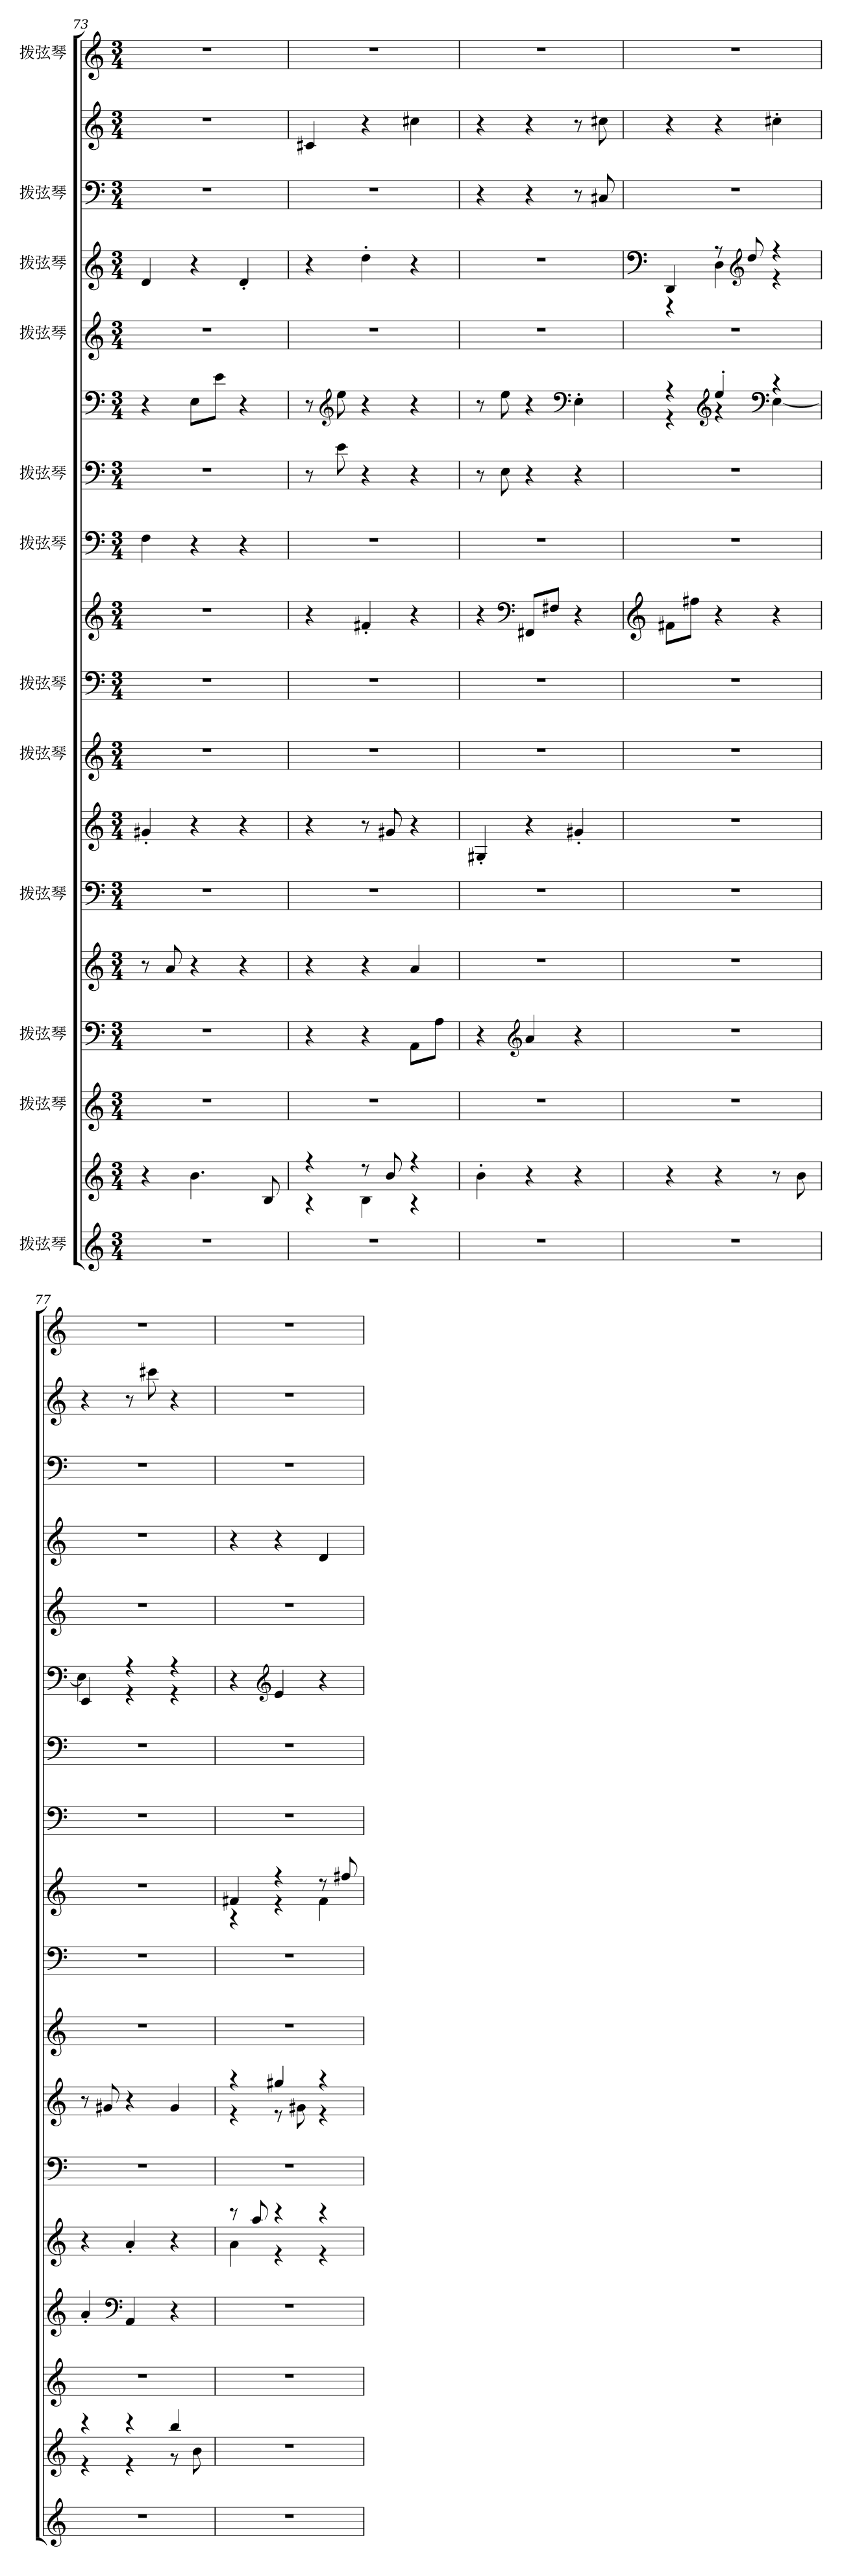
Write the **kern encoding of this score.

**kern	**kern	**kern	**kern	**kern	**kern	**kern	**kern	**kern	**kern	**kern	**kern	**kern	**kern	**kern	**kern	**kern	**kern
*part12	*part12	*part11	*part10	*part10	*part9	*part9	*part8	*part7	*part7	*part6	*part5	*part5	*part4	*part3	*part2	*part2	*part1
*staff18	*staff17	*staff16	*staff15	*staff14	*staff13	*staff12	*staff11	*staff10	*staff9	*staff8	*staff7	*staff6	*staff5	*staff4	*staff3	*staff2	*staff1
*I"拨弦琴	*	*I"拨弦琴	*I"拨弦琴	*	*I"拨弦琴	*	*I"拨弦琴	*I"拨弦琴	*	*I"拨弦琴	*I"拨弦琴	*	*I"拨弦琴	*I"拨弦琴	*I"拨弦琴	*	*I"拨弦琴
*clefG2	*clefG2	*clefG2	*clefF4	*clefG2	*clefF4	*clefG2	*clefG2	*clefF4	*clefG2	*clefF4	*clefF4	*clefF4	*clefG2	*clefG2	*clefF4	*clefG2	*clefG2
*k[]	*k[]	*k[]	*k[]	*k[]	*k[]	*k[]	*k[]	*k[]	*k[]	*k[]	*k[]	*k[]	*k[]	*k[]	*k[]	*k[]	*k[]
*M3/4	*M3/4	*M3/4	*M3/4	*M3/4	*M3/4	*M3/4	*M3/4	*M3/4	*M3/4	*M3/4	*M3/4	*M3/4	*M3/4	*M3/4	*M3/4	*M3/4	*M3/4
=73	=73	=73	=73	=73	=73	=73	=73	=73	=73	=73	=73	=73	=73	=73	=73	=73	=73
2.r	4r	2.r	2.r	8r	2.r	4g#X'/	2.r	2.r	2.r	4F\	2.r	4r	2.r	4d/	2.r	2.r	2.r
.	.	.	.	8a/	.	.	.	.	.	.	.	.	.	.	.	.	.
.	4.b\	.	.	4r	.	4r	.	.	.	4r	.	8E\L	.	4r	.	.	.
.	.	.	.	.	.	.	.	.	.	.	.	8e\J	.	.	.	.	.
.	.	.	.	4r	.	4r	.	.	.	4r	.	4r	.	4d'/	.	.	.
.	8B/	.	.	.	.	.	.	.	.	.	.	.	.	.	.	.	.
=74	=74	=74	=74	=74	=74	=74	=74	=74	=74	=74	=74	=74	=74	=74	=74	=74	=74
*	*^	*	*	*	*	*	*	*	*	*	*	*	*	*	*	*	*
2.r	4r	4r	2.r	4r	4r	2.r	4r	2.r	2.r	4r	2.r	8r	8r	2.r	4r	2.r	4c#X/	2.r
*	*	*	*	*	*	*	*	*	*	*	*	*	*clefG2	*	*	*	*	*
.	.	.	.	.	.	.	.	.	.	.	.	8e\	8ee\	.	.	.	.	.
.	8r	4B\	.	4r	4r	.	8r	.	.	4f#X'/	.	4r	4r	.	4dd'\	.	4r	.
.	8b/	.	.	.	.	.	8g#X/	.	.	.	.	.	.	.	.	.	.	.
.	4r	4r	.	8AA\L	4a/	.	4r	.	.	4r	.	4r	4r	.	4r	.	4cc#X\	.
.	.	.	.	8A\J	.	.	.	.	.	.	.	.	.	.	.	.	.	.
*	*v	*v	*	*	*	*	*	*	*	*	*	*	*	*	*	*	*	*
!!LO:PB:g=z
=75	=75	=75	=75	=75	=75	=75	=75	=75	=75	=75	=75	=75	=75	=75	=75	=75	=75
2.r	4b'\	2.r	4r	2.r	2.r	4G#X'/	2.r	2.r	4r	2.r	8r	8r	2.r	2.r	4r	4r	2.r
.	.	.	.	.	.	.	.	.	.	.	8E\	8ee\	.	.	.	.	.
*	*	*	*clefG2	*	*	*	*	*	*clefF4	*	*	*	*	*	*	*	*
.	4r	.	4a/	.	.	4r	.	.	8FF#X/L	.	4r	4r	.	.	4r	4r	.
.	.	.	.	.	.	.	.	.	8F#X/J	.	.	.	.	.	.	.	.
*	*	*	*	*	*	*	*	*	*	*	*	*clefF4	*	*	*	*	*
.	4r	.	4r	.	.	4g#X'/	.	.	4r	.	4r	4E'\	.	.	8r	8r	.
.	.	.	.	.	.	.	.	.	.	.	.	.	.	.	8C#X/	8cc#X\	.
=76	=76	=76	=76	=76	=76	=76	=76	=76	=76	=76	=76	=76	=76	=76	=76	=76	=76
*	*	*	*	*	*	*	*	*	*clefG2	*	*	*	*	*clefF4	*	*	*
*	*	*	*	*	*	*	*	*	*	*	*	*^	*	*^	*	*	*
2.r	4r	2.r	2.r	2.r	2.r	2.r	2.r	2.r	8f#X\L	2.r	2.r	4r	4r	2.r	4DD/	4r	2.r	4r	2.r
.	.	.	.	.	.	.	.	.	8ff#X\J	.	.	.	.	.	.	.	.	.	.
*	*	*	*	*	*	*	*	*	*	*	*	*clefG2	*	*	*	*	*	*	*
.	4r	.	.	.	.	.	.	.	4r	.	.	4ee'/	4r	.	8r	4D\	.	4r	.
*	*	*	*	*	*	*	*	*	*	*	*	*	*	*	*clefG2	*	*	*	*
.	.	.	.	.	.	.	.	.	.	.	.	.	.	.	8dd/	.	.	.	.
*	*	*	*	*	*	*	*	*	*	*	*	*clefF4	*	*	*	*	*	*	*
.	8r	.	.	.	.	.	.	.	4r	.	.	4r	[4E\	.	4r	4r	.	4cc#X'\	.
.	8b\	.	.	.	.	.	.	.	.	.	.	.	.	.	.	.	.	.	.
*	*	*	*	*	*	*	*	*	*	*	*	*	*	*	*v	*v	*	*	*
=77	=77	=77	=77	=77	=77	=77	=77	=77	=77	=77	=77	=77	=77	=77	=77	=77	=77	=77
*	*^	*	*	*	*	*	*	*	*	*	*	*	*	*	*	*	*	*
2.r	4r	4r	2.r	4a'/	4r	2.r	8r	2.r	2.r	2.r	2.r	2.r	4EE/	4E\]	2.r	2.r	2.r	4r	2.r
.	.	.	.	.	.	.	8g#X/	.	.	.	.	.	.	.	.	.	.	.	.
*	*	*	*	*clefF4	*	*	*	*	*	*	*	*	*	*	*	*	*	*	*
.	4r	4r	.	4AA/	4a'/	.	4r	.	.	.	.	.	4r	4r	.	.	.	8r	.
.	.	.	.	.	.	.	.	.	.	.	.	.	.	.	.	.	.	8ccc#X\	.
.	4bb/	8r	.	4r	4r	.	4g#/	.	.	.	.	.	4r	4r	.	.	.	4r	.
.	.	8b\	.	.	.	.	.	.	.	.	.	.	.	.	.	.	.	.	.
*	*v	*v	*	*	*	*	*	*	*	*	*	*	*v	*v	*	*	*	*	*
!!LO:PB:g=z
=78	=78	=78	=78	=78	=78	=78	=78	=78	=78	=78	=78	=78	=78	=78	=78	=78	=78
*	*	*	*	*^	*	*^	*	*	*^	*	*	*	*	*	*	*	*
2.r	2.r	2.r	2.r	8r	4a\	2.r	4r	4r	2.r	2.r	4f#X/	4r	2.r	2.r	4r	2.r	4r	2.r	2.r	2.r
.	.	.	.	8aa/	.	.	.	.	.	.	.	.	.	.	.	.	.	.	.	.
*	*	*	*	*	*	*	*	*	*	*	*	*	*	*	*clefG2	*	*	*	*	*
.	.	.	.	4r	4r	.	4gg#X/	8r	.	.	4r	4r	.	.	4e/	.	4r	.	.	.
.	.	.	.	.	.	.	.	8g#X\	.	.	.	.	.	.	.	.	.	.	.	.
.	.	.	.	4r	4r	.	4r	4r	.	.	8r	4f#\	.	.	4r	.	4d/	.	.	.
.	.	.	.	.	.	.	.	.	.	.	8ff#X/	.	.	.	.	.	.	.	.	.
*	*	*	*	*v	*v	*	*v	*v	*	*	*v	*v	*	*	*	*	*	*	*	*
=	=	=	=	=	=	=	=	=	=	=	=	=	=	=	=	=	=
*-	*-	*-	*-	*-	*-	*-	*-	*-	*-	*-	*-	*-	*-	*-	*-	*-	*-
